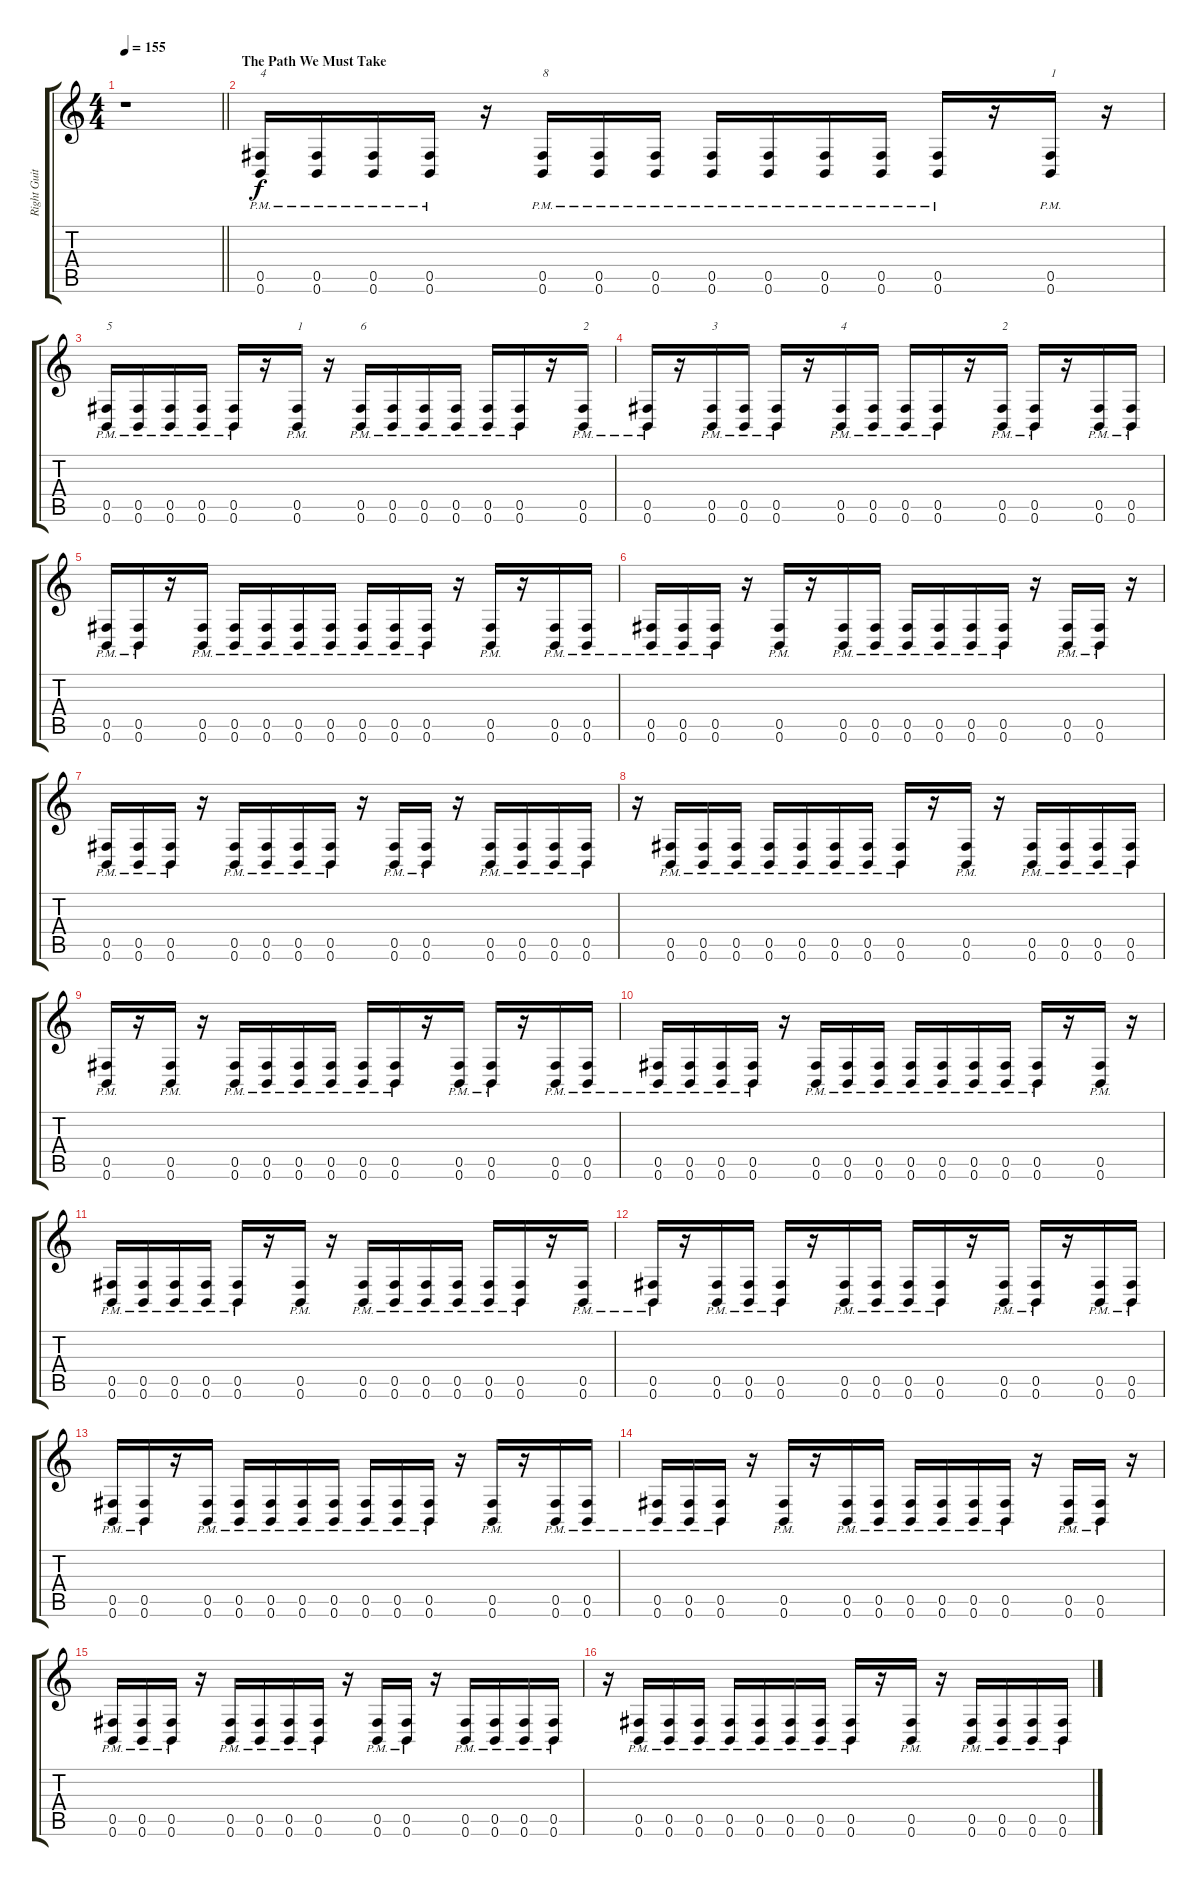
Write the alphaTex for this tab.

\track ("Right Guitar" "Right Guit") {instrument distortionguitar}
\staff {score tabs}
\tuning (Db4 Ab3 E3 B2 Gb2 B1) {hide}
\ts (4 4)
\tempo 155
\clef g2
\barLineRight lightlight
\ks c
r.1{dy f} |
\section ("" "The Path We Must Take")
(0.5{pm} 0.6{pm}).16{txt "4"} (0.5{pm} 0.6{pm}).16 (0.5{pm} 0.6{pm}).16 (0.5{pm} 0.6{pm}).16 r.16 (0.5{pm} 0.6{pm}).16{txt "8"} (0.5{pm} 0.6{pm}).16 (0.5{pm} 0.6{pm}).16 (0.5{pm} 0.6{pm}).16 (0.5{pm} 0.6{pm}).16 (0.5{pm} 0.6{pm}).16 (0.5{pm} 0.6{pm}).16 (0.5{pm} 0.6{pm}).16 r.16 (0.5{pm} 0.6{pm}).16{txt "1"} r.16 |
(0.5{pm} 0.6{pm}).16{txt "5"} (0.5{pm} 0.6{pm}).16 (0.5{pm} 0.6{pm}).16 (0.5{pm} 0.6{pm}).16 (0.5{pm} 0.6{pm}).16 r.16 (0.5{pm} 0.6{pm}).16{txt "1"} r.16 (0.5{pm} 0.6{pm}).16{txt "6"} (0.5{pm} 0.6{pm}).16 (0.5{pm} 0.6{pm}).16 (0.5{pm} 0.6{pm}).16 (0.5{pm} 0.6{pm}).16 (0.5{pm} 0.6{pm}).16 r.16 (0.5{pm} 0.6{pm}).16{txt "2"} |
(0.5{pm} 0.6{pm}).16 r.16 (0.5{pm} 0.6{pm}).16{txt "3"} (0.5{pm} 0.6{pm}).16 (0.5{pm} 0.6{pm}).16 r.16 (0.5{pm} 0.6{pm}).16{txt "4"} (0.5{pm} 0.6{pm}).16 (0.5{pm} 0.6{pm}).16 (0.5{pm} 0.6{pm}).16 r.16 (0.5{pm} 0.6{pm}).16{txt "2"} (0.5{pm} 0.6{pm}).16 r.16 (0.5{pm} 0.6{pm}).16 (0.5{pm} 0.6{pm}).16 |
(0.5{pm} 0.6{pm}).16 (0.5{pm} 0.6{pm}).16 r.16 (0.5{pm} 0.6{pm}).16 (0.5{pm} 0.6{pm}).16 (0.5{pm} 0.6{pm}).16 (0.5{pm} 0.6{pm}).16 (0.5{pm} 0.6{pm}).16 (0.5{pm} 0.6{pm}).16 (0.5{pm} 0.6{pm}).16 (0.5{pm} 0.6{pm}).16 r.16 (0.5{pm} 0.6{pm}).16 r.16 (0.5{pm} 0.6{pm}).16 (0.5{pm} 0.6{pm}).16 |
(0.5{pm} 0.6{pm}).16 (0.5{pm} 0.6{pm}).16 (0.5{pm} 0.6{pm}).16 r.16 (0.5{pm} 0.6{pm}).16 r.16 (0.5{pm} 0.6{pm}).16 (0.5{pm} 0.6{pm}).16 (0.5{pm} 0.6{pm}).16 (0.5{pm} 0.6{pm}).16 (0.5{pm} 0.6{pm}).16 (0.5{pm} 0.6{pm}).16 r.16 (0.5{pm} 0.6{pm}).16 (0.5{pm} 0.6{pm}).16 r.16 |
(0.5{pm} 0.6{pm}).16 (0.5{pm} 0.6{pm}).16 (0.5{pm} 0.6{pm}).16 r.16 (0.5{pm} 0.6{pm}).16 (0.5{pm} 0.6{pm}).16 (0.5{pm} 0.6{pm}).16 (0.5{pm} 0.6{pm}).16 r.16 (0.5{pm} 0.6{pm}).16 (0.5{pm} 0.6{pm}).16 r.16 (0.5{pm} 0.6{pm}).16 (0.5{pm} 0.6{pm}).16 (0.5{pm} 0.6{pm}).16 (0.5{pm} 0.6{pm}).16 |
r.16 (0.5{pm} 0.6{pm}).16 (0.5{pm} 0.6{pm}).16 (0.5{pm} 0.6{pm}).16 (0.5{pm} 0.6{pm}).16 (0.5{pm} 0.6{pm}).16 (0.5{pm} 0.6{pm}).16 (0.5{pm} 0.6{pm}).16 (0.5{pm} 0.6{pm}).16 r.16 (0.5{pm} 0.6{pm}).16 r.16 (0.5{pm} 0.6{pm}).16 (0.5{pm} 0.6{pm}).16 (0.5{pm} 0.6{pm}).16 (0.5{pm} 0.6{pm}).16 |
(0.5{pm} 0.6{pm}).16 r.16 (0.5{pm} 0.6{pm}).16 r.16 (0.5{pm} 0.6{pm}).16 (0.5{pm} 0.6{pm}).16 (0.5{pm} 0.6{pm}).16 (0.5{pm} 0.6{pm}).16 (0.5{pm} 0.6{pm}).16 (0.5{pm} 0.6{pm}).16 r.16 (0.5{pm} 0.6{pm}).16 (0.5{pm} 0.6{pm}).16 r.16 (0.5{pm} 0.6{pm}).16 (0.5{pm} 0.6{pm}).16 |
(0.5{pm} 0.6{pm}).16 (0.5{pm} 0.6{pm}).16 (0.5{pm} 0.6{pm}).16 (0.5{pm} 0.6{pm}).16 r.16 (0.5{pm} 0.6{pm}).16 (0.5{pm} 0.6{pm}).16 (0.5{pm} 0.6{pm}).16 (0.5{pm} 0.6{pm}).16 (0.5{pm} 0.6{pm}).16 (0.5{pm} 0.6{pm}).16 (0.5{pm} 0.6{pm}).16 (0.5{pm} 0.6{pm}).16 r.16 (0.5{pm} 0.6{pm}).16 r.16 |
(0.5{pm} 0.6{pm}).16 (0.5{pm} 0.6{pm}).16 (0.5{pm} 0.6{pm}).16 (0.5{pm} 0.6{pm}).16 (0.5{pm} 0.6{pm}).16 r.16 (0.5{pm} 0.6{pm}).16 r.16 (0.5{pm} 0.6{pm}).16 (0.5{pm} 0.6{pm}).16 (0.5{pm} 0.6{pm}).16 (0.5{pm} 0.6{pm}).16 (0.5{pm} 0.6{pm}).16 (0.5{pm} 0.6{pm}).16 r.16 (0.5{pm} 0.6{pm}).16 |
(0.5{pm} 0.6{pm}).16 r.16 (0.5{pm} 0.6{pm}).16 (0.5{pm} 0.6{pm}).16 (0.5{pm} 0.6{pm}).16 r.16 (0.5{pm} 0.6{pm}).16 (0.5{pm} 0.6{pm}).16 (0.5{pm} 0.6{pm}).16 (0.5{pm} 0.6{pm}).16 r.16 (0.5{pm} 0.6{pm}).16 (0.5{pm} 0.6{pm}).16 r.16 (0.5{pm} 0.6{pm}).16 (0.5{pm} 0.6{pm}).16 |
(0.5{pm} 0.6{pm}).16 (0.5{pm} 0.6{pm}).16 r.16 (0.5{pm} 0.6{pm}).16 (0.5{pm} 0.6{pm}).16 (0.5{pm} 0.6{pm}).16 (0.5{pm} 0.6{pm}).16 (0.5{pm} 0.6{pm}).16 (0.5{pm} 0.6{pm}).16 (0.5{pm} 0.6{pm}).16 (0.5{pm} 0.6{pm}).16 r.16 (0.5{pm} 0.6{pm}).16 r.16 (0.5{pm} 0.6{pm}).16 (0.5{pm} 0.6{pm}).16 |
(0.5{pm} 0.6{pm}).16 (0.5{pm} 0.6{pm}).16 (0.5{pm} 0.6{pm}).16 r.16 (0.5{pm} 0.6{pm}).16 r.16 (0.5{pm} 0.6{pm}).16 (0.5{pm} 0.6{pm}).16 (0.5{pm} 0.6{pm}).16 (0.5{pm} 0.6{pm}).16 (0.5{pm} 0.6{pm}).16 (0.5{pm} 0.6{pm}).16 r.16 (0.5{pm} 0.6{pm}).16 (0.5{pm} 0.6{pm}).16 r.16 |
(0.5{pm} 0.6{pm}).16 (0.5{pm} 0.6{pm}).16 (0.5{pm} 0.6{pm}).16 r.16 (0.5{pm} 0.6{pm}).16 (0.5{pm} 0.6{pm}).16 (0.5{pm} 0.6{pm}).16 (0.5{pm} 0.6{pm}).16 r.16 (0.5{pm} 0.6{pm}).16 (0.5{pm} 0.6{pm}).16 r.16 (0.5{pm} 0.6{pm}).16 (0.5{pm} 0.6{pm}).16 (0.5{pm} 0.6{pm}).16 (0.5{pm} 0.6{pm}).16 |
r.16 (0.5{pm} 0.6{pm}).16 (0.5{pm} 0.6{pm}).16 (0.5{pm} 0.6{pm}).16 (0.5{pm} 0.6{pm}).16 (0.5{pm} 0.6{pm}).16 (0.5{pm} 0.6{pm}).16 (0.5{pm} 0.6{pm}).16 (0.5{pm} 0.6{pm}).16 r.16 (0.5{pm} 0.6{pm}).16 r.16 (0.5{pm} 0.6{pm}).16 (0.5{pm} 0.6{pm}).16 (0.5{pm} 0.6{pm}).16 (0.5{pm} 0.6{pm}).16
